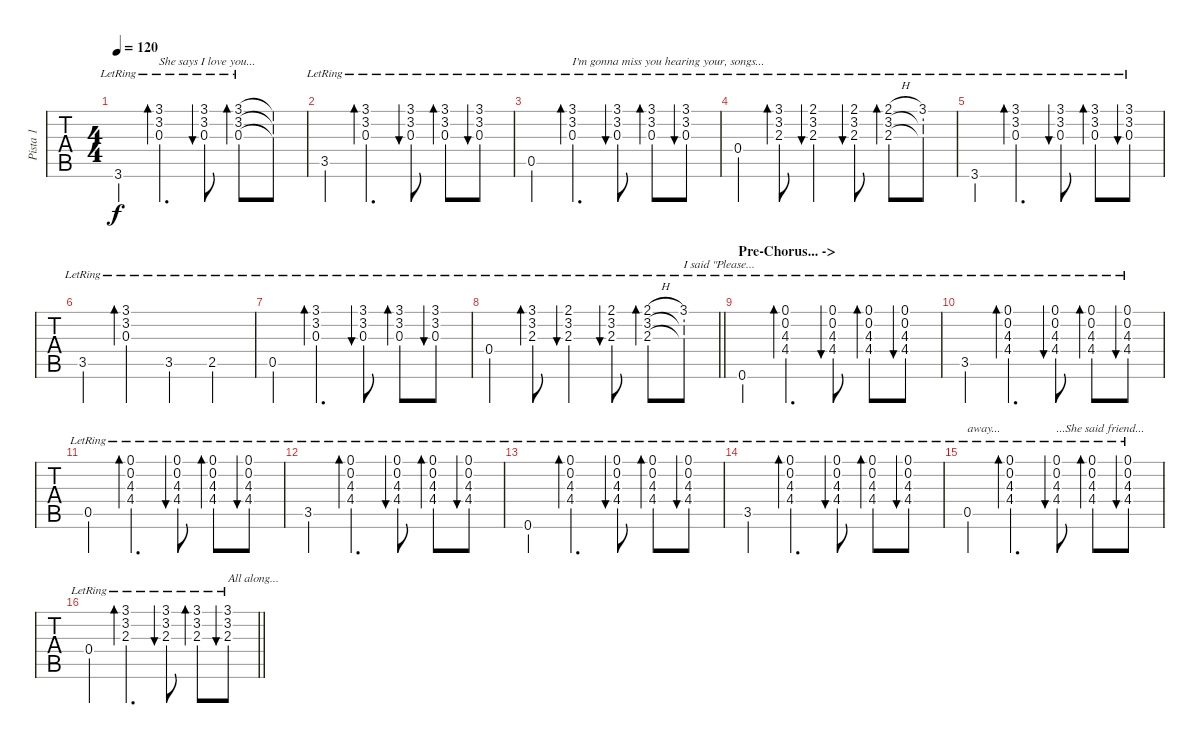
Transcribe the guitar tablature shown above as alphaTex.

\track ("Pista 1" "Pista 1") {instrument acousticguitarsteel}
\staff {tabs}
\tuning (E4 B3 G3 D3 A2 E2) {hide}
\ts (4 4)
\tempo 120
\clef g2
\ks c
3.6{lr}.4{dy f} (3.1{lr} 3.2{lr} 0.3{lr}).4{d bd 60 txt "She says I love you..."} (3.1{lr} 3.2{lr} 0.3{lr}).8{bu 60} (3.1{lr} 3.2{lr} 0.3{lr}).8{bd 60} (3.1{t} 3.2{t} 0.3{t}).8 |
3.5{lr}.4 (3.1{lr} 3.2{lr} 0.3{lr}).4{d bd 60} (3.1{lr} 3.2{lr} 0.3{lr}).8{bu 60} (3.1{lr} 3.2{lr} 0.3{lr}).8{bd 60} (3.1{lr} 3.2{lr} 0.3{lr}).8{bu 60} |
0.5{lr}.4 (3.1{lr} 3.2{lr} 0.3{lr}).4{d bd 60 txt "I'm gonna miss you hearing your, songs..."} (3.1{lr} 3.2{lr} 0.3{lr}).8{bu 60} (3.1{lr} 3.2{lr} 0.3{lr}).8{bd 60} (3.1{lr} 3.2{lr} 0.3{lr}).8{bu 60} |
0.4{lr}.4 (3.1{lr} 3.2{lr} 2.3{lr}).8{bd 60} (2.1{lr} 3.2{lr} 2.3{lr}).4{bu 60} (2.1{lr} 3.2{lr} 2.3{lr}).8{bu 60} (2.1{h lr} 3.2{lr} 2.3{lr}).8{bd 60} (3.1{lr} 3.2{t} 2.3{t}).8 |
3.6{lr}.4 (3.1{lr} 3.2{lr} 0.3{lr}).4{d bd 60} (3.1{lr} 3.2{lr} 0.3{lr}).8{bu 60} (3.1{lr} 3.2{lr} 0.3{lr}).8{bd 60} (3.1{lr} 3.2{lr} 0.3{lr}).8{bu 60} |
3.5{lr}.4 (3.1{lr} 3.2{lr} 0.3{lr}).4{bd 60} 3.5{lr}.4 2.5{lr}.4 |
0.5{lr}.4 (3.1{lr} 3.2{lr} 0.3{lr}).4{d bd 60} (3.1{lr} 3.2{lr} 0.3{lr}).8{bu 60} (3.1{lr} 3.2{lr} 0.3{lr}).8{bd 60} (3.1{lr} 3.2{lr} 0.3{lr}).8{bu 60} |
\barLineRight lightlight
0.4{lr}.4 (3.1{lr} 3.2{lr} 2.3{lr}).8{bd 60} (2.1{lr} 3.2{lr} 2.3{lr}).4{bu 60} (2.1{lr} 3.2{lr} 2.3{lr}).8{bu 60} (2.1{h lr} 3.2{lr} 2.3{lr}).8{bd 60} (3.1{lr} 3.2{t} 2.3{t}).8{txt "I said \"Please..."} |
\section ("" "Pre-Chorus... ->")
0.6{lr}.4 (0.1{lr} 0.2{lr} 4.3{lr} 4.4{lr}).4{d bd 60} (0.1{lr} 0.2{lr} 4.3{lr} 4.4{lr}).8{bu 60} (0.1{lr} 0.2{lr} 4.3{lr} 4.4{lr}).8{bd 60} (0.1{lr} 0.2{lr} 4.3{lr} 4.4{lr}).8{bu 60} |
3.5{lr}.4 (0.1{lr} 0.2{lr} 4.3{lr} 4.4{lr}).4{d bd 60} (0.1{lr} 0.2{lr} 4.3{lr} 4.4{lr}).8{bu 60} (0.1{lr} 0.2{lr} 4.3{lr} 4.4{lr}).8{bd 60} (0.1{lr} 0.2{lr} 4.3{lr} 4.4{lr}).8{bu 60} |
0.5{lr}.4 (0.1{lr} 0.2{lr} 4.3{lr} 4.4{lr}).4{d bd 60} (0.1{lr} 0.2{lr} 4.3{lr} 4.4{lr}).8{bu 60} (0.1{lr} 0.2{lr} 4.3{lr} 4.4{lr}).8{bd 60} (0.1{lr} 0.2{lr} 4.3{lr} 4.4{lr}).8{bu 60} |
3.5{lr}.4 (0.1{lr} 0.2{lr} 4.3{lr} 4.4{lr}).4{d bd 60} (0.1{lr} 0.2{lr} 4.3{lr} 4.4{lr}).8{bu 60} (0.1{lr} 0.2{lr} 4.3{lr} 4.4{lr}).8{bd 60} (0.1{lr} 0.2{lr} 4.3{lr} 4.4{lr}).8{bu 60} |
0.6{lr}.4 (0.1{lr} 0.2{lr} 4.3{lr} 4.4{lr}).4{d bd 60} (0.1{lr} 0.2{lr} 4.3{lr} 4.4{lr}).8{bu 60} (0.1{lr} 0.2{lr} 4.3{lr} 4.4{lr}).8{bd 60} (0.1{lr} 0.2{lr} 4.3{lr} 4.4{lr}).8{bu 60} |
3.5{lr}.4 (0.1{lr} 0.2{lr} 4.3{lr} 4.4{lr}).4{d bd 60} (0.1{lr} 0.2{lr} 4.3{lr} 4.4{lr}).8{bu 60} (0.1{lr} 0.2{lr} 4.3{lr} 4.4{lr}).8{bd 60} (0.1{lr} 0.2{lr} 4.3{lr} 4.4{lr}).8{bu 60} |
0.5{lr}.4{txt "away..."} (0.1{lr} 0.2{lr} 4.3{lr} 4.4{lr}).4{d bd 60} (0.1{lr} 0.2{lr} 4.3{lr} 4.4{lr}).8{bu 60 txt "...She said friend..."} (0.1{lr} 0.2{lr} 4.3{lr} 4.4{lr}).8{bd 60} (0.1{lr} 0.2{lr} 4.3{lr} 4.4{lr}).8{bu 60} |
\barLineRight lightlight
0.4{lr}.4 (3.1{lr} 3.2{lr} 2.3{lr}).4{d bd 60} (3.1{lr} 3.2{lr} 2.3{lr}).8{bu 60} (3.1{lr} 3.2{lr} 2.3{lr}).8{bd 60} (3.1{lr} 3.2{lr} 2.3{lr}).8{bu 60 txt "All along..."}
